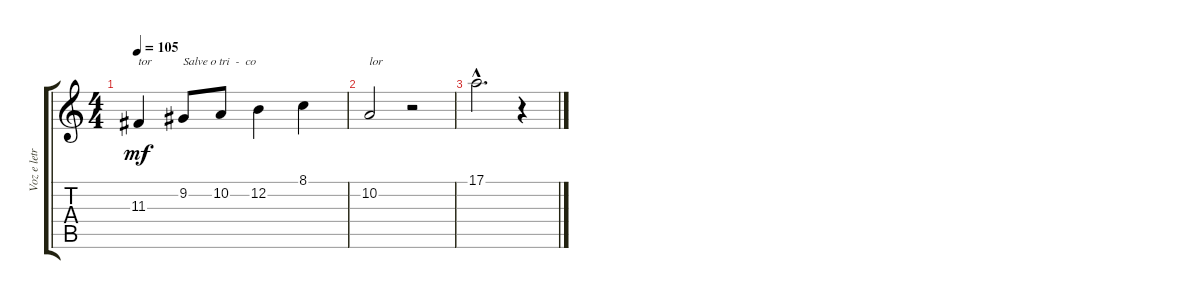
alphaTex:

\track ("Voz e letras" "Voz e letr") {instrument trumpet}
\staff {score tabs}
\tuning (E4 B3 G3 D3 A2 D2) {hide}
\ts (4 4)
\tempo 105
\clef g2
\ks c
11.3.4{txt "tor" dy mf} 9.2.8{txt "Salve o tri  -  co"} 10.2.8 12.2.4 8.1.4 |
10.2.2{txt "lor"} r.2 |
17.1{hac}.2{d} r.4
